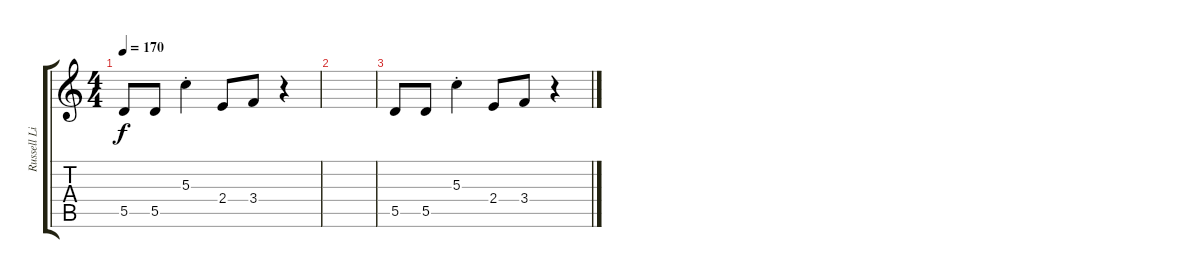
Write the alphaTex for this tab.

\track ("Russell Lissack" "Russell Li") {instrument overdrivenguitar}
\staff {score tabs}
\tuning (E4 B3 G3 D3 A2 E2) {hide}
\ts (4 4)
\tempo 170
\clef g2
\ks c
5.5.8{dy f} 5.5.8 5.3{st}.4 2.4.8 3.4.8 r.4 |
|
5.5.8 5.5.8 5.3{st}.4 2.4.8 3.4.8 r.4
